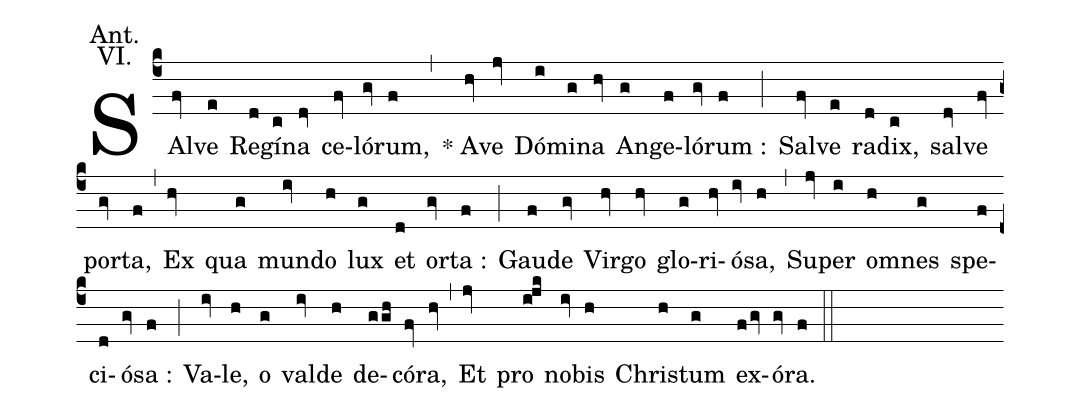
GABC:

annotation: Ant.;
annotation: VI.;
%%
(c4)
SAl(fv)ve(e) Re(d)gí(c)na(dv) ce(fv)ló(gv)rum,(f) (,)
* A(hv)ve(jv) Dó(i)mi(g)na(hv) An(g)ge(f)ló(gv)rum :(f) (;)
Sal(fv)ve(e) ra(d)dix,(c) sal(dv)ve(fv) por(gv)ta,(f) (,)
Ex(hv) qua(g) mun(iv)do(h) lux(g) et(d) or(gv)ta :(f) (;)
Gau(f)de(gv) Vir(hv)go(hv) glo(g)ri(hv)ó(iv)sa,(h) (,)
Su(jv)per(i) om(h)nes(g) spe(f)ci(d)ó(gv)sa :(f) (;)
Va(iv)le,(h) o(g) val(iv)de(h) de(ggh)có(fv)ra,(hv) (,)
Et(jv) pro(ijk) no(iv)bis(h) Chris(h)tum(g) ex(fgv)ó(gv)ra.(f) (::)
